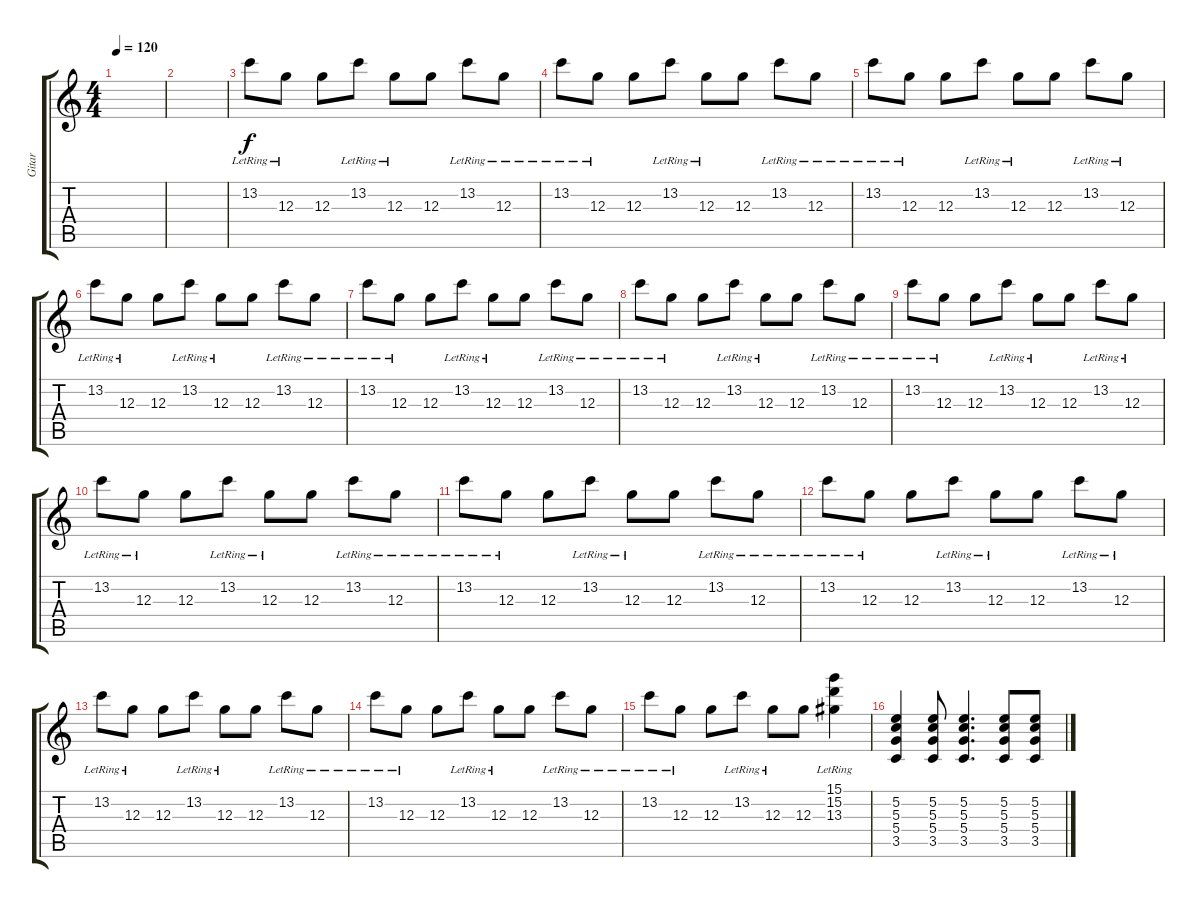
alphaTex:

\track ("Gitar " "Gitar ") {instrument overdrivenguitar}
\staff {score tabs}
\tuning (E4 B3 G3 D3 A2 E2) {hide}
\ts (4 4)
\tempo 120
\clef g2
\ks c
|
|
13.2{lr}.8 12.3{lr}.8 12.3.8 13.2{lr}.8 12.3{lr}.8 12.3.8 13.2{lr}.8 12.3{lr}.8 |
13.2{lr}.8 12.3{lr}.8 12.3.8 13.2{lr}.8 12.3{lr}.8 12.3.8 13.2{lr}.8 12.3{lr}.8 |
13.2{lr}.8 12.3{lr}.8 12.3.8 13.2{lr}.8 12.3{lr}.8 12.3.8 13.2{lr}.8 12.3{lr}.8 |
13.2{lr}.8 12.3{lr}.8 12.3.8 13.2{lr}.8 12.3{lr}.8 12.3.8 13.2{lr}.8 12.3{lr}.8 |
13.2{lr}.8 12.3{lr}.8 12.3.8 13.2{lr}.8 12.3{lr}.8 12.3.8 13.2{lr}.8 12.3{lr}.8 |
13.2{lr}.8 12.3{lr}.8 12.3.8 13.2{lr}.8 12.3{lr}.8 12.3.8 13.2{lr}.8 12.3{lr}.8 |
13.2{lr}.8 12.3{lr}.8 12.3.8 13.2{lr}.8 12.3{lr}.8 12.3.8 13.2{lr}.8 12.3{lr}.8 |
13.2{lr}.8 12.3{lr}.8 12.3.8 13.2{lr}.8 12.3{lr}.8 12.3.8 13.2{lr}.8 12.3{lr}.8 |
13.2{lr}.8 12.3{lr}.8 12.3.8 13.2{lr}.8 12.3{lr}.8 12.3.8 13.2{lr}.8 12.3{lr}.8 |
13.2{lr}.8 12.3{lr}.8 12.3.8 13.2{lr}.8 12.3{lr}.8 12.3.8 13.2{lr}.8 12.3{lr}.8 |
13.2{lr}.8 12.3{lr}.8 12.3.8 13.2{lr}.8 12.3{lr}.8 12.3.8 13.2{lr}.8 12.3{lr}.8 |
13.2{lr}.8 12.3{lr}.8 12.3.8 13.2{lr}.8 12.3{lr}.8 12.3.8 13.2{lr}.8 12.3{lr}.8 |
13.2{lr}.8 12.3{lr}.8 12.3.8 13.2{lr}.8 12.3{lr}.8 12.3.8 (15.1 15.2{lr} 13.3).4 |
(5.2 5.3 5.4 3.5).4{volume 15} (5.2 5.3 5.4 3.5).8 (5.2 5.3 5.4 3.5).4{d} (5.2 5.3 5.4 3.5).8 (5.2 5.3 5.4 3.5).8
